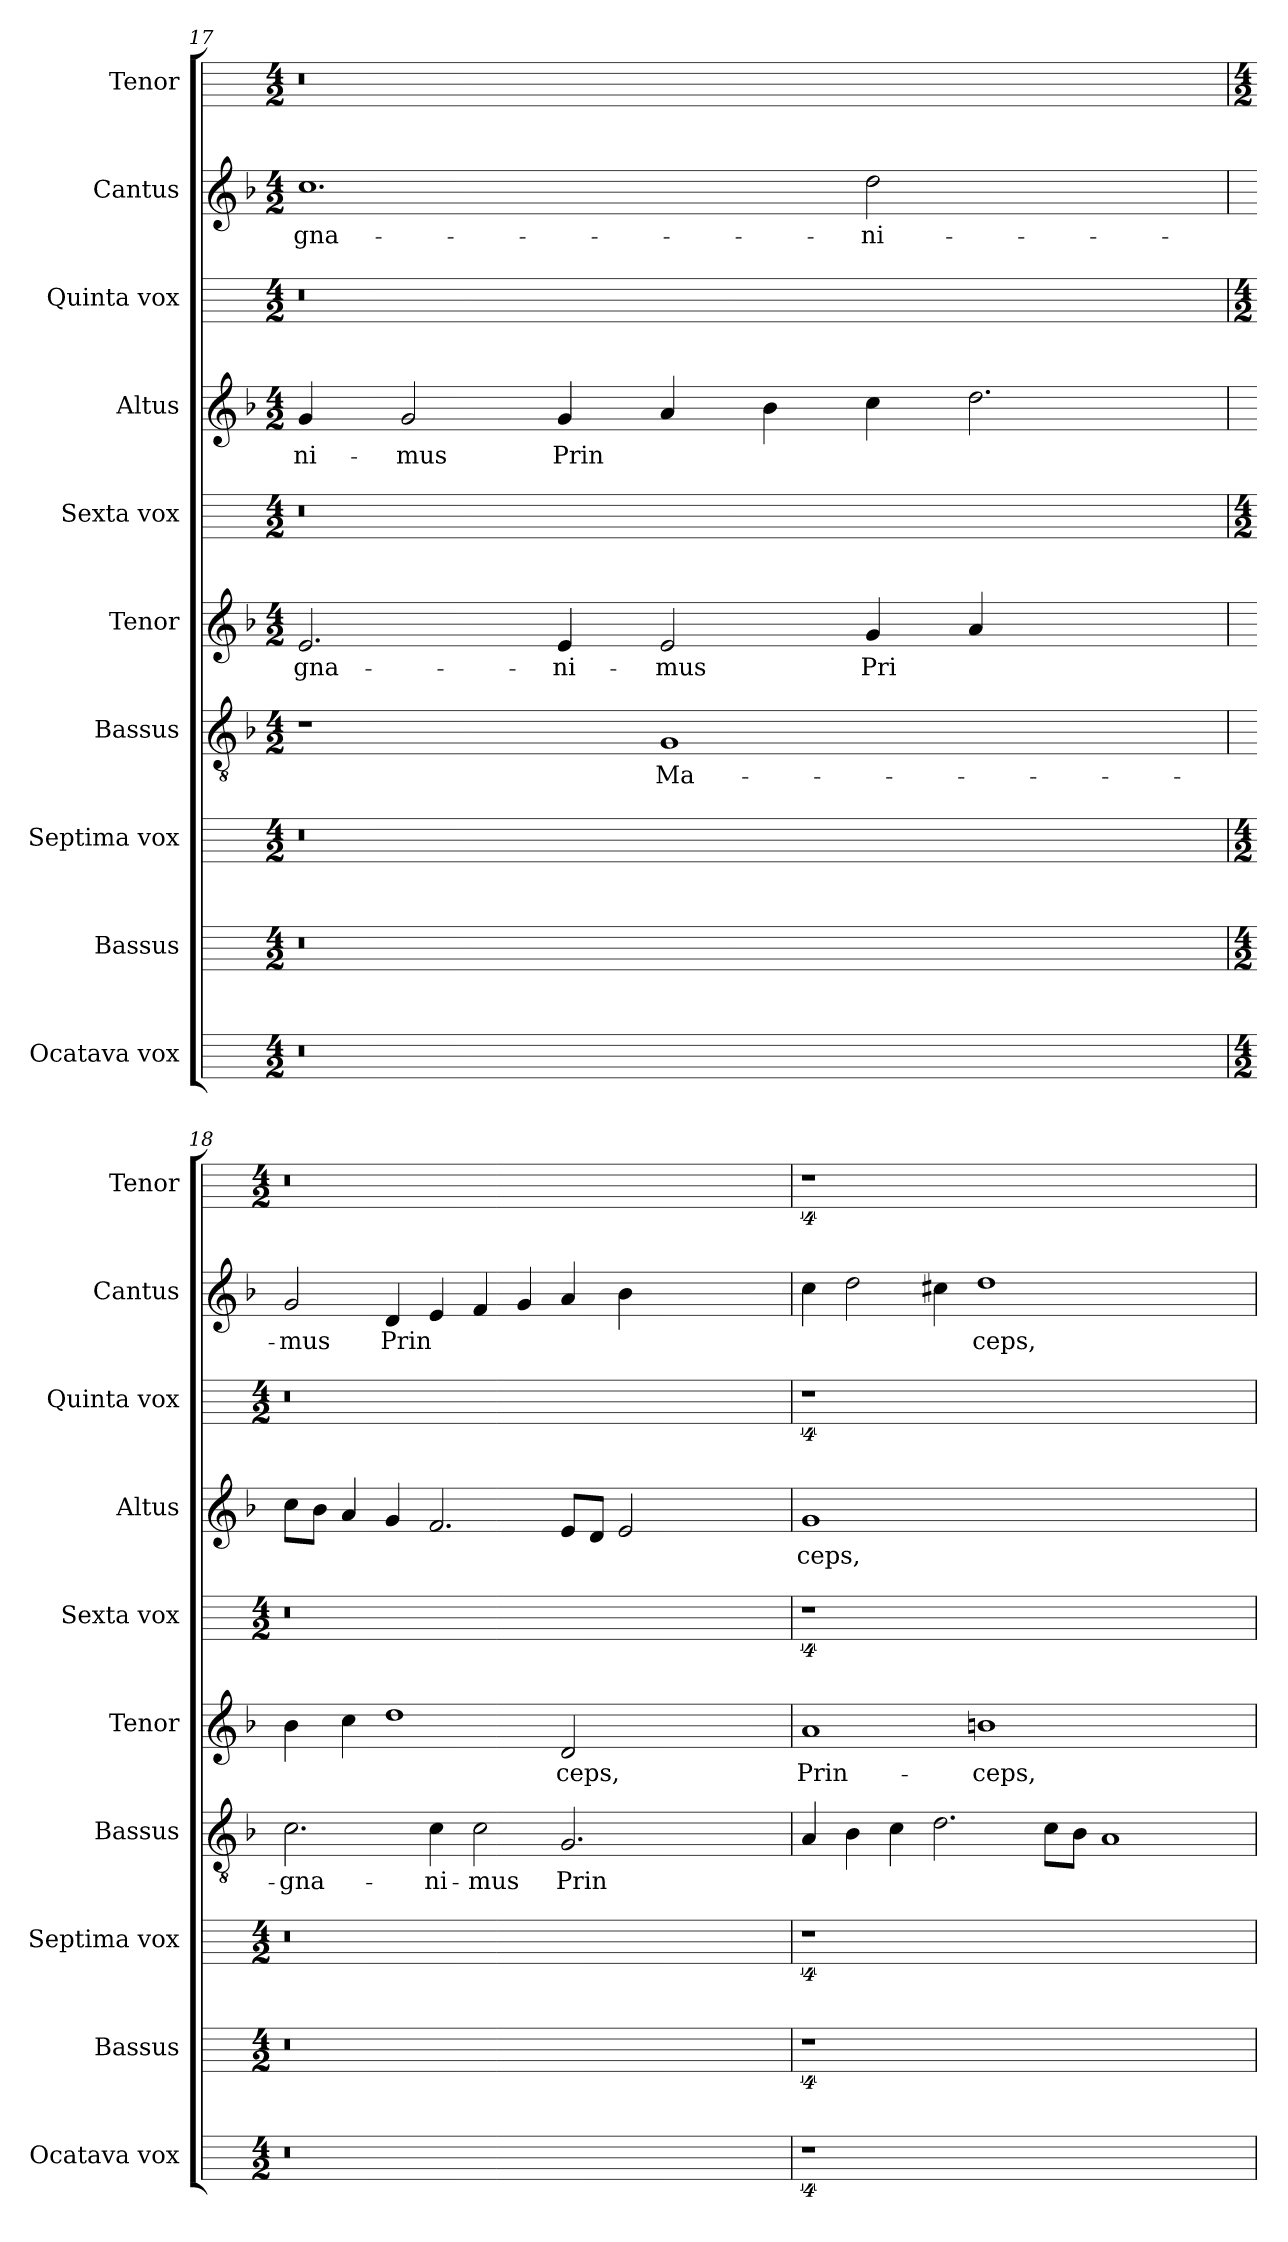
**kern	**kern	**kern	**kern	**text	**kern	**text	**kern	**kern	**text	**kern	**kern	**text	**kern
*part10	*part9	*part8	*part7	*part7	*part6	*part6	*part5	*part4	*part4	*part3	*part2	*part2	*part1
*staff10	*staff9	*staff8	*staff7	*staff7	*staff6	*staff6	*staff5	*staff4	*staff4	*staff3	*staff2	*staff2	*staff1
*I"Ocatava vox	*I"Bassus	*I"Septima vox	*I"Bassus	*	*I"Tenor	*	*I"Sexta vox	*I"Altus	*	*I"Quinta vox	*I"Cantus	*	*I"Tenor
*I'Ocatava vox	*I'Bassus	*I'Septima vox	*I'Bassus	*	*I'Tenor	*	*I'Sexta vox	*I'Altus	*	*I'Quinta vox	*I'Cantus	*	*I'Tenor
!!LO:LB:g=z
*	*	*	*clefGv2	*	*clefG2	*	*	*clefG2	*	*	*clefG2	*	*
*	*	*	*k[b-]	*	*k[b-]	*	*	*k[b-]	*	*	*k[b-]	*	*
*	*	*	*F:	*	*F:	*	*	*F:	*	*	*F:	*	*
*M4/2	*M4/2	*M4/2	*M4/2	*	*M4/2	*	*M4/2	*M4/2	*	*M4/2	*M4/2	*	*M4/2
=17	=17	=17	=17	=17	=17	=17	=17	=17	=17	=17	=17	=17	=17
!	!	!	!	!	!	!LO:LY:b	!	!	!LO:LY:b	!	!	!LO:LY:b	!
0r	0r	0r	1r	.	2.e	-gna-	0r	4g	ni-	0r	1.cc	-gna-	0r
!	!	!	!	!	!	!	!	!	!LO:LY:b	!	!	!	!
.	.	.	.	.	.	.	.	2g	-mus	.	.	.	.
!	!	!	!	!	!	!LO:LY:b	!	!	!LO:LY:b	!	!	!	!
.	.	.	.	.	4e	-ni-	.	4g	Prin	.	.	.	.
!	!	!	!	!LO:LY:b	!	!LO:LY:b	!	!	!	!	!	!	!
.	.	.	1G	Ma-	2e	-mus	.	4a	.	.	.	.	.
.	.	.	.	.	.	.	.	4b-	.	.	.	.	.
!	!	!	!	!	!	!LO:LY:b	!	!	!	!	!	!LO:LY:b	!
.	.	.	.	.	4g	Pri	.	4cc	.	.	2dd	-ni-	.
.	.	.	.	.	4a	.	.	2.dd	.	.	.	.	.
2ryy	2ryy	2ryy	2ryy	.	2ryy	.	2ryy	.	.	2ryy	2ryy	.	2ryy
!!LO:LB:g=z
=18	=18	=18	=18	=18	=18	=18	=18	=18	=18	=18	=18	=18	=18
*M4/2	*M4/2	*M4/2	*	*	*	*	*M4/2	*	*	*M4/2	*	*	*M4/2
!	!	!	!	!LO:LY:b	!	!	!	!	!	!	!	!LO:LY:b	!
0.r	0.r	0.r	2.c	-gna-	4b-	.	0.r	8ccL	.	0.r	2g	-mus	0.r
.	.	.	.	.	.	.	.	8b-J	.	.	.	.	.
.	.	.	.	.	4cc	.	.	4a	.	.	.	.	.
!	!	!	!	!	!	!	!	!	!	!	!	!LO:LY:b	!
.	.	.	.	.	1dd	.	.	4g	.	.	4d	Prin	.
!	!	!	!	!LO:LY:b	!	!	!	!	!	!	!	!	!
.	.	.	4c	-ni-	.	.	.	2.f	.	.	4e	.	.
!	!	!	!	!LO:LY:b	!	!	!	!	!	!	!	!	!
.	.	.	2c	-mus	.	.	.	.	.	.	4f	.	.
.	.	.	.	.	.	.	.	.	.	.	4g	.	.
!	!	!	!	!LO:LY:b	!	!LO:LY:b	!	!	!	!	!	!	!
.	.	.	2.G	Prin	2d	ceps,	.	8eL	.	.	4a	.	.
.	.	.	.	.	.	.	.	8dJ	.	.	.	.	.
.	.	.	.	.	.	.	.	2e	.	.	4b-	.	.
.	.	.	.	.	1ryy	.	.	.	.	.	1ryy	.	.
.	.	.	2.ryy	.	.	.	.	2.ryy	.	.	.	.	.
=18	=18	=18	=18	=18	=18	=18	=18	=18	=18	=18	=18	=18	=18
!	!	!	!	!	!	!LO:LY:b	!	!	!LO:LY:b	!	!	!	!
4%9r	4%9r	4%9r	4A	.	1a	Prin-	4%9r	1g	ceps,	4%9r	4cc	.	4%9r
.	.	.	4B-	.	.	.	.	.	.	.	2dd	.	.
.	.	.	4c	.	.	.	.	.	.	.	.	.	.
.	.	.	2.d	.	.	.	.	.	.	.	4cc#	.	.
!	!	!	!	!	!	!LO:LY:b	!	!	!	!	!	!LO:LY:b	!
.	.	.	.	.	1bn	-ceps,	.	1..ryy	.	.	1dd	ceps,	.
.	.	.	8cL	.	.	.	.	.	.	.	.	.	.
.	.	.	8B-J	.	.	.	.	.	.	.	.	.	.
.	.	.	1A	.	.	.	.	.	.	.	.	.	.
.	.	.	.	.	2.ryy	.	.	.	.	.	2.ryy	.	.
2ryy	2ryy	2ryy	.	.	.	.	2ryy	.	.	2ryy	.	.	2ryy
=	=	=	=	=	=	=	=	=	=	=	=	=	=
*-	*-	*-	*-	*-	*-	*-	*-	*-	*-	*-	*-	*-	*-
